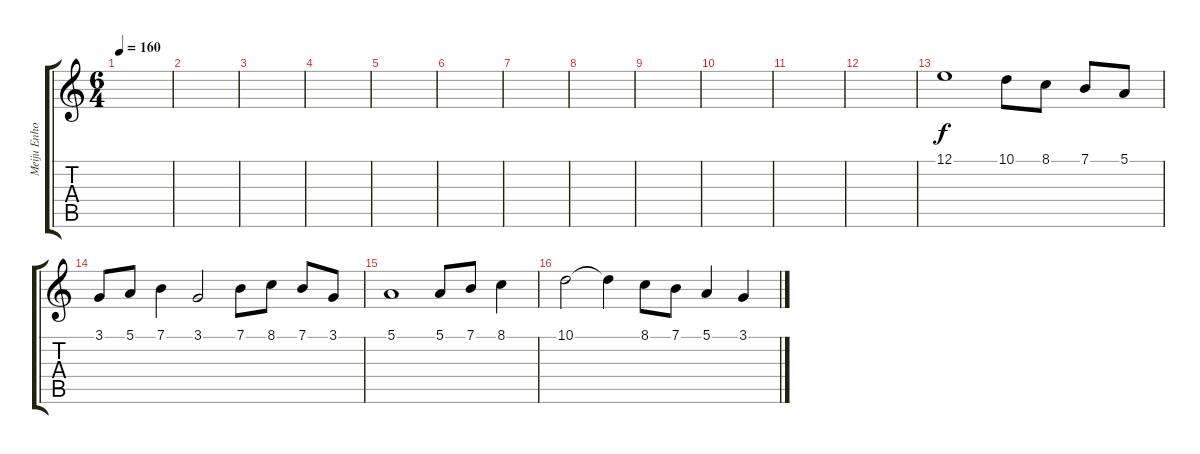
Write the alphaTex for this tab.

\track ("Meiju Enho" "Meiju Enho") {instrument oboe}
\staff {score tabs}
\tuning (E4 B3 G3 D3 A2 E2) {hide}
\ts (6 4)
\tempo 160
\clef g2
\ks c
|
|
|
|
|
|
|
|
|
|
|
|
12.1.1{volume 13 instrument oboe} 10.1.8 8.1.8 7.1.8 5.1.8 |
3.1.8 5.1.8 7.1.4 3.1.2 7.1.8 8.1.8 7.1.8 3.1.8 |
5.1.1 5.1.8 7.1.8 8.1.4 |
10.1.2 10.1{t}.4 8.1.8 7.1.8 5.1.4 3.1.4
